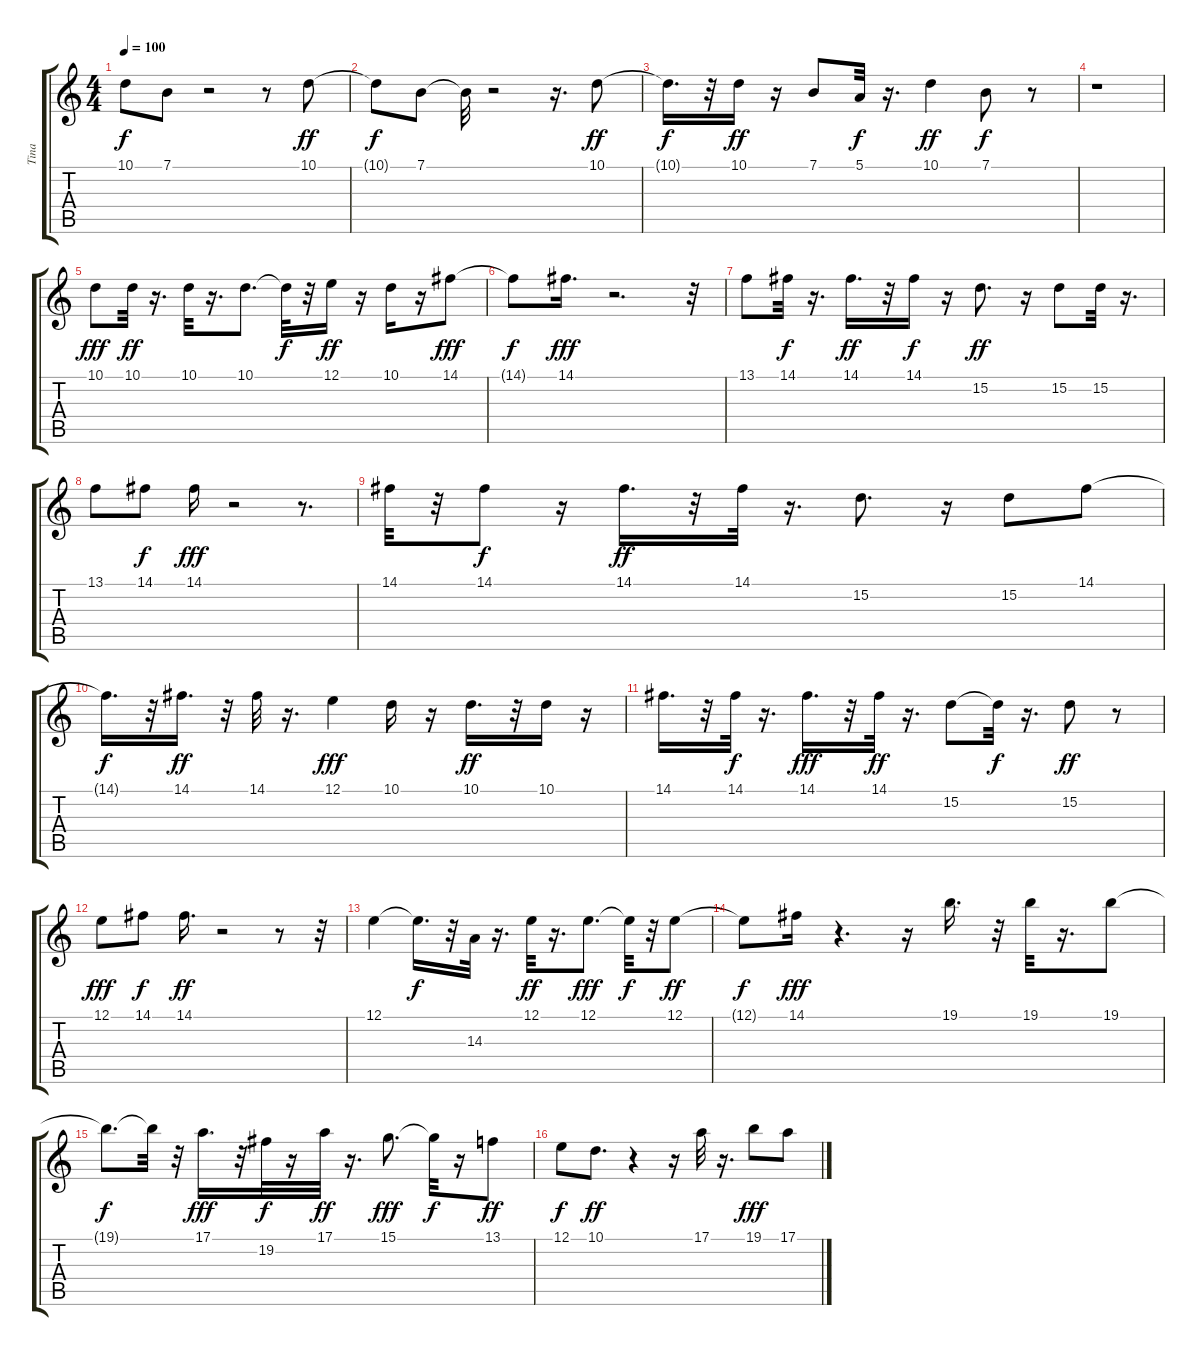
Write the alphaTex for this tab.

\track ("Tina" "Tina") {instrument flute}
\staff {score tabs}
\tuning (E4 B3 G3 D3 A2 E2) {hide}
\ts (4 4)
\tempo 100
\clef g2
\ks c
10.1{t}.8{dy f} 7.1.8 r.2 r.8 10.1.8{dy ff} |
10.1{t}.8{dy f} 7.1.8 7.1{t}.32 r.2 r.16{d} 10.1.8{dy ff} |
10.1{t}.16{d dy f} r.32 10.1.16{dy ff} r.16 7.1.8 5.1.32{dy f} r.16{d} 10.1.4{dy ff} 7.1.8{dy f} r.8 |
r.1 |
10.1.8{dy fff} 10.1.32{dy ff} r.16{d} 10.1.32 r.16{d} 10.1.8{d} 10.1{t}.32{dy f} r.32 12.1.16{dy ff} r.16 10.1.16 r.16 14.1.8{dy fff} |
14.1{t}.8{dy f} 14.1.16{d dy fff} r.2{d} r.32 |
13.1.8 14.1.32{dy f} r.16{d} 14.1.16{d dy ff} r.32 14.1.16{dy f} r.16 15.2.8{d dy ff} r.16 15.2.8 15.2.32 r.16{d} |
13.1.8 14.1.8{dy f} 14.1.16{dy fff} r.2 r.8{d} |
14.1.32 r.32 14.1.8{dy f} r.16 14.1.16{d dy ff} r.32 14.1.32 r.16{d} 15.2.8{d} r.16 15.2.8 14.1.8 |
14.1{t}.16{d dy f} r.32 14.1.16{d dy ff} r.32 14.1.32 r.16{d} 12.1.4{dy fff} 10.1.16 r.16 10.1.16{d dy ff} r.32 10.1.16 r.16 |
14.1.16{d} r.32 14.1.32{dy f} r.16{d} 14.1.16{d dy fff} r.32 14.1.32{dy ff} r.16{d} 15.2.8 15.2{t}.32{dy f} r.16{d} 15.2.8{dy ff} r.8 |
12.1.8{dy fff} 14.1.8{dy f} 14.1.16{d dy ff} r.2 r.8 r.32 |
12.1.4 12.1{t}.16{d dy f} r.32 14.3.32 r.16{d} 12.1.32{dy ff} r.16{d} 12.1.8{d dy fff} 12.1{t}.32{dy f} r.32 12.1.8{dy ff} |
12.1{t}.8{dy f} 14.1.16{dy fff} r.4{d} r.16 19.1.16{d} r.32 19.1.32 r.16{d} 19.1.8 |
19.1{t}.8{d dy f} 19.1{t}.32 r.32 17.1.16{d dy fff} r.32 19.2.32{dy f} r.16 17.1.32{dy ff} r.16{d} 15.1.8{d dy fff} 15.1{t}.32{dy f} r.16 13.1.8{dy ff} |
12.1.8{dy f} 10.1.8{d dy ff} r.4 r.16 17.1.32 r.16{d} 19.1.8{dy fff} 17.1.8
